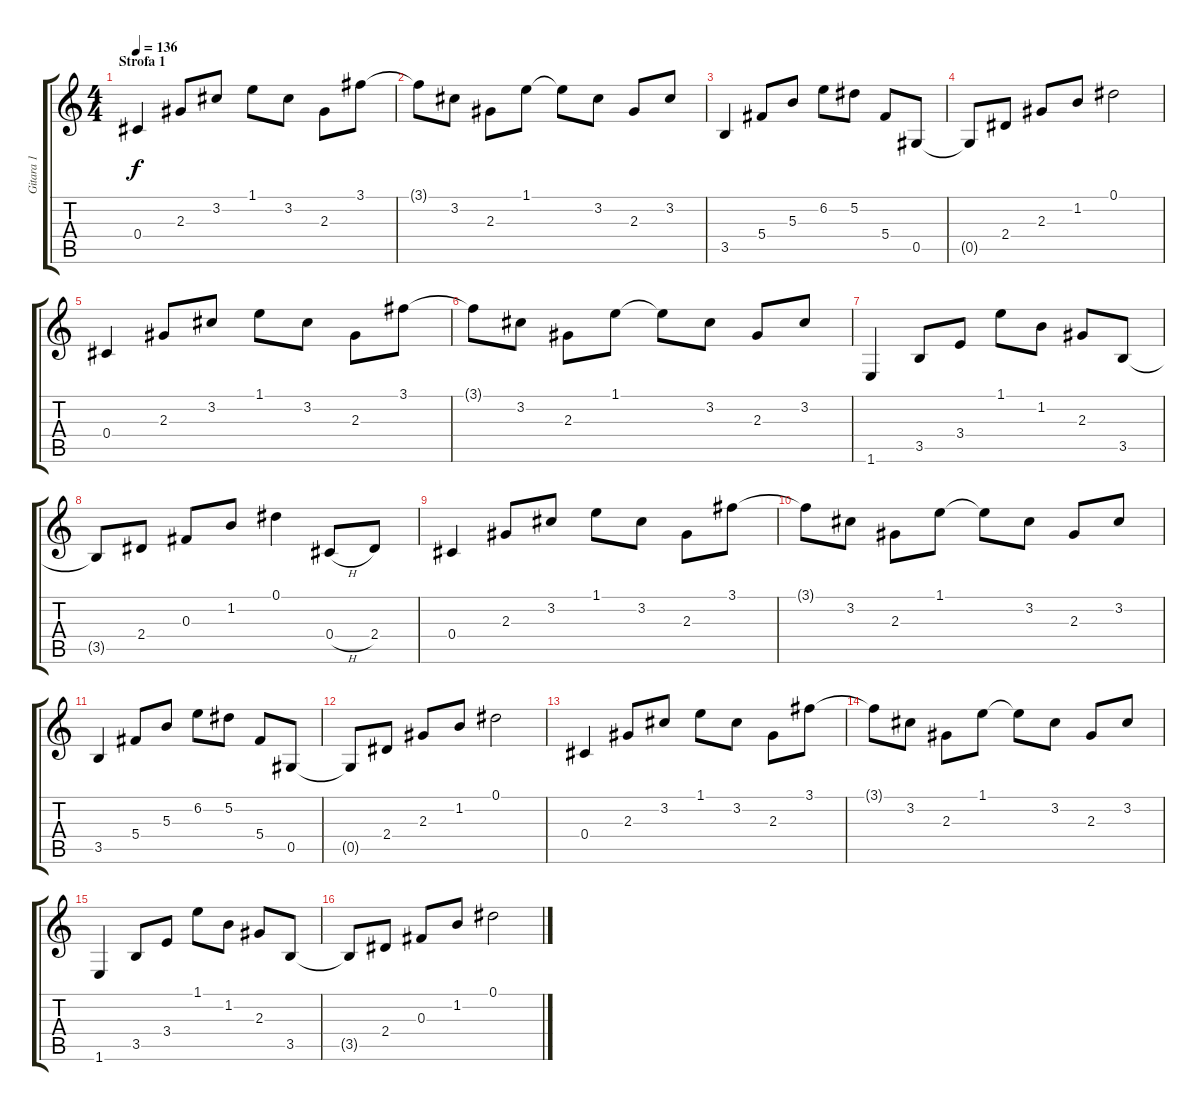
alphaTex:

\track ("Gitara 1" "Gitara 1") {instrument acousticguitarsteel}
\staff {score tabs}
\tuning (Eb4 Bb3 Gb3 Db3 Ab2 Eb2) {hide}
\ts (4 4)
\section ("" "Strofa 1")
\tempo 136
\clef g2
\ks c
0.4.4{dy f} 2.3.8 3.2.8 1.1.8 3.2.8 2.3.8 3.1.8 |
3.1{t}.8 3.2.8 2.3.8 1.1.8 1.1{t}.8 3.2.8 2.3.8 3.2.8 |
3.5.4 5.4.8 5.3.8 6.2.8 5.2.8 5.4.8 0.5.8 |
0.5{t}.8 2.4.8 2.3.8 1.2.8 0.1.2 |
0.4.4 2.3.8 3.2.8 1.1.8 3.2.8 2.3.8 3.1.8 |
3.1{t}.8 3.2.8 2.3.8 1.1.8 1.1{t}.8 3.2.8 2.3.8 3.2.8 |
1.6.4 3.5.8 3.4.8 1.1.8 1.2.8 2.3.8 3.5.8 |
3.5{t}.8 2.4.8 0.3.8 1.2.8 0.1.4 0.4{h}.8 2.4.8 |
0.4.4 2.3.8 3.2.8 1.1.8 3.2.8 2.3.8 3.1.8 |
3.1{t}.8 3.2.8 2.3.8 1.1.8 1.1{t}.8 3.2.8 2.3.8 3.2.8 |
3.5.4 5.4.8 5.3.8 6.2.8 5.2.8 5.4.8 0.5.8 |
0.5{t}.8 2.4.8 2.3.8 1.2.8 0.1.2 |
0.4.4 2.3.8 3.2.8 1.1.8 3.2.8 2.3.8 3.1.8 |
3.1{t}.8 3.2.8 2.3.8 1.1.8 1.1{t}.8 3.2.8 2.3.8 3.2.8 |
1.6.4 3.5.8 3.4.8 1.1.8 1.2.8 2.3.8 3.5.8 |
3.5{t}.8 2.4.8 0.3.8 1.2.8 0.1.2
